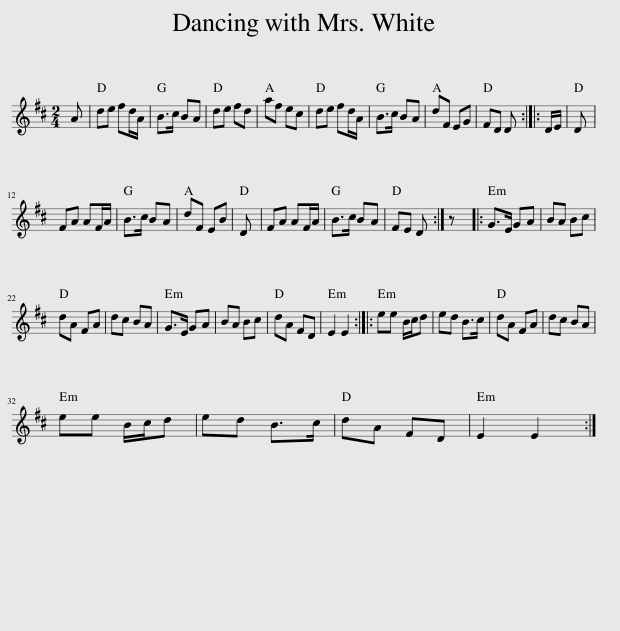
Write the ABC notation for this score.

X:1
L:1/8
M:2/4
I:linebreak $
K:D
V:1 treble
V:1
 A | de fd/A/ | B>c BA | de fd | af ec | %5
 de fd/A/ | B>c BA | dF EG | FD D :: D/E/ | %10
 D |$ FA AF/A/ | B>c BA | dF EB | D | %15
 FA AF/A/ | B>c BA | FE D :| z |: G>E GA | %20
 BA Bc |$ dA FA | dc BA | G>E GA | BA Bc | %25
 dA FD | E2 E2 :: ee B/c/d | ed B>c | dA FA | %30
 dc BA |$ ee B/c/d | ed B>c | dA FD | E2 E2 :| %35
